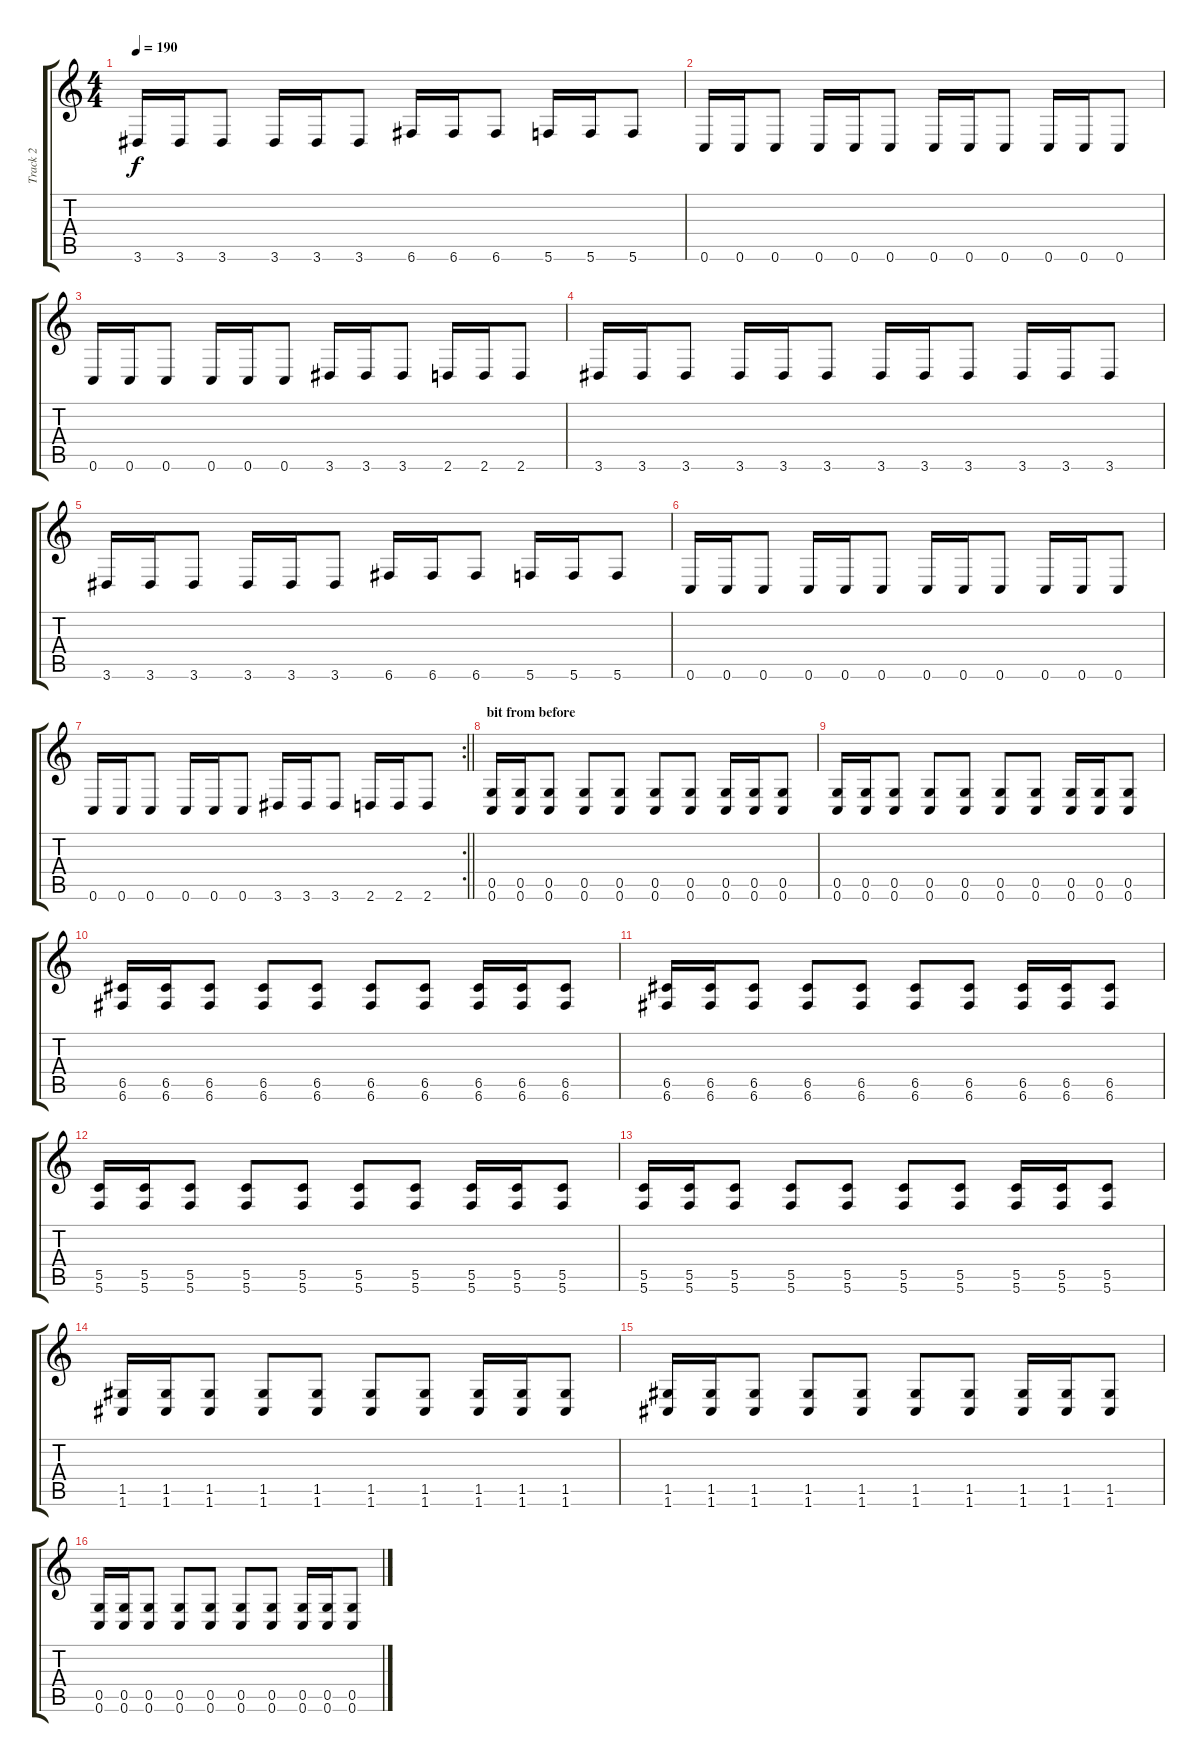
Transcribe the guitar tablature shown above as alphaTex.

\track ("Track 2" "Track 2") {instrument distortionguitar}
\staff {score tabs}
\tuning (D4 A3 F3 C3 G2 C2) {hide}
\ts (4 4)
\tempo 190
\clef g2
\ks c
3.6.16{dy f} 3.6.16 3.6.8 3.6.16 3.6.16 3.6.8 6.6.16 6.6.16 6.6.8 5.6.16 5.6.16 5.6.8 |
0.6.16 0.6.16 0.6.8 0.6.16 0.6.16 0.6.8 0.6.16 0.6.16 0.6.8 0.6.16 0.6.16 0.6.8 |
0.6.16 0.6.16 0.6.8 0.6.16 0.6.16 0.6.8 3.6.16 3.6.16 3.6.8 2.6.16 2.6.16 2.6.8 |
3.6.16 3.6.16 3.6.8 3.6.16 3.6.16 3.6.8 3.6.16 3.6.16 3.6.8 3.6.16 3.6.16 3.6.8 |
3.6.16 3.6.16 3.6.8 3.6.16 3.6.16 3.6.8 6.6.16 6.6.16 6.6.8 5.6.16 5.6.16 5.6.8 |
0.6.16 0.6.16 0.6.8 0.6.16 0.6.16 0.6.8 0.6.16 0.6.16 0.6.8 0.6.16 0.6.16 0.6.8 |
\rc 2
\barLineRight lightlight
0.6.16 0.6.16 0.6.8 0.6.16 0.6.16 0.6.8 3.6.16 3.6.16 3.6.8 2.6.16 2.6.16 2.6.8 |
\section ("" "bit from before")
(0.5 0.6).16 (0.5 0.6).16 (0.5 0.6).8 (0.5 0.6).8 (0.5 0.6).8 (0.5 0.6).8 (0.5 0.6).8 (0.5 0.6).16 (0.5 0.6).16 (0.5 0.6).8 |
(0.5 0.6).16 (0.5 0.6).16 (0.5 0.6).8 (0.5 0.6).8 (0.5 0.6).8 (0.5 0.6).8 (0.5 0.6).8 (0.5 0.6).16 (0.5 0.6).16 (0.5 0.6).8 |
(6.5 6.6).16 (6.5 6.6).16 (6.5 6.6).8 (6.5 6.6).8 (6.5 6.6).8 (6.5 6.6).8 (6.5 6.6).8 (6.5 6.6).16 (6.5 6.6).16 (6.5 6.6).8 |
(6.5 6.6).16 (6.5 6.6).16 (6.5 6.6).8 (6.5 6.6).8 (6.5 6.6).8 (6.5 6.6).8 (6.5 6.6).8 (6.5 6.6).16 (6.5 6.6).16 (6.5 6.6).8 |
(5.5 5.6).16 (5.5 5.6).16 (5.5 5.6).8 (5.5 5.6).8 (5.5 5.6).8 (5.5 5.6).8 (5.5 5.6).8 (5.5 5.6).16 (5.5 5.6).16 (5.5 5.6).8 |
(5.5 5.6).16 (5.5 5.6).16 (5.5 5.6).8 (5.5 5.6).8 (5.5 5.6).8 (5.5 5.6).8 (5.5 5.6).8 (5.5 5.6).16 (5.5 5.6).16 (5.5 5.6).8 |
(1.5 1.6).16 (1.5 1.6).16 (1.5 1.6).8 (1.5 1.6).8 (1.5 1.6).8 (1.5 1.6).8 (1.5 1.6).8 (1.5 1.6).16 (1.5 1.6).16 (1.5 1.6).8 |
(1.5 1.6).16 (1.5 1.6).16 (1.5 1.6).8 (1.5 1.6).8 (1.5 1.6).8 (1.5 1.6).8 (1.5 1.6).8 (1.5 1.6).16 (1.5 1.6).16 (1.5 1.6).8 |
(0.5 0.6).16 (0.5 0.6).16 (0.5 0.6).8 (0.5 0.6).8 (0.5 0.6).8 (0.5 0.6).8 (0.5 0.6).8 (0.5 0.6).16 (0.5 0.6).16 (0.5 0.6).8
